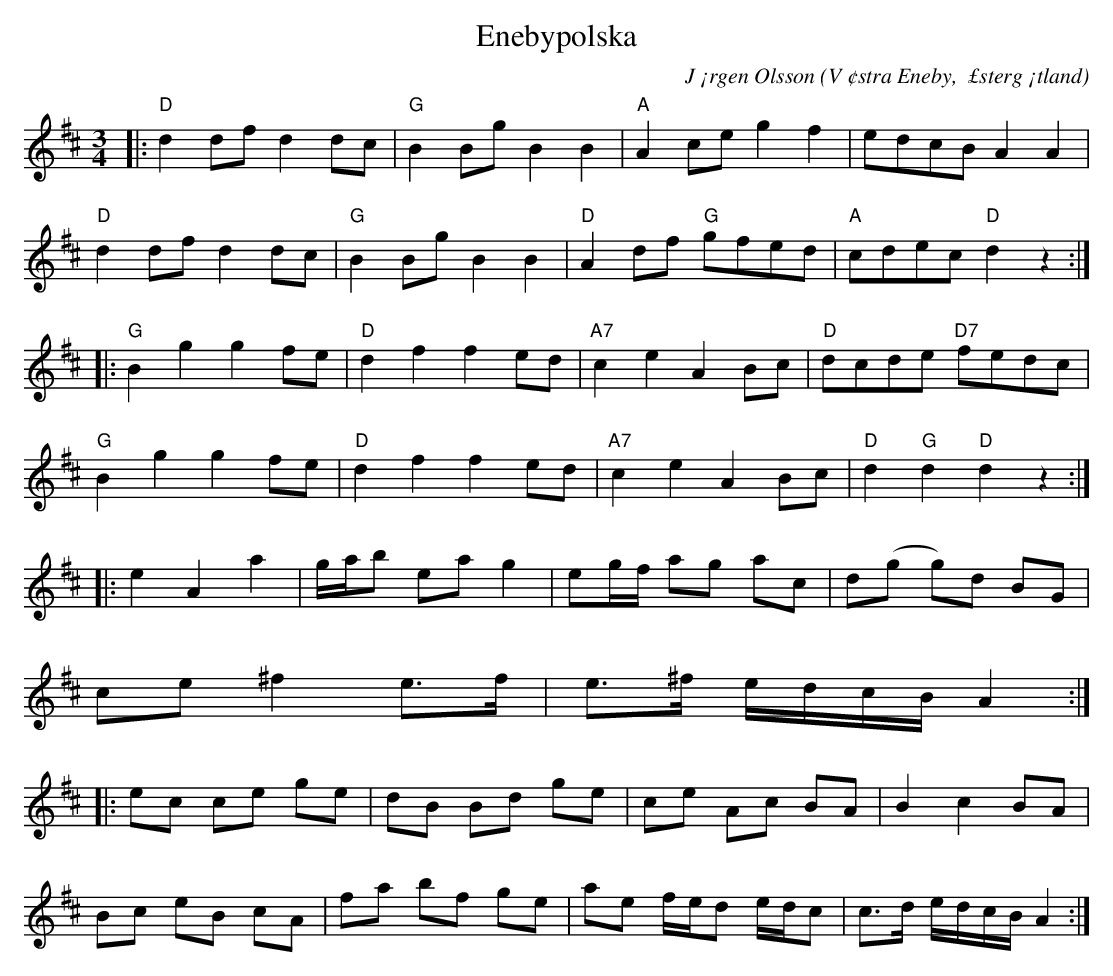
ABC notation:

X:1
T:Enebypolska
C:J ¡rgen Olsson
O:V ¢stra Eneby,  £sterg ¡tland
M:3/4
L:1/8
K:D
|: "D"d2dfd2dc | "G"B2BgB2B2 | "A"A2ceg2f2 | edcBA2A2 |
   "D"d2dfd2dc | "G"B2BgB2B2 | "D"A2df "G"gfed | "A"cdec"D"d2z2:|
|: "G"B2g2g2fe | "D"d2f2f2ed | "A7"c2e2A2Bc | "D"dcde "D7"fedc |
   "G"B2g2g2fe | "D"d2f2f2ed | "A7"c2e2A2Bc | "D"d2"G"d2"D"d2z2:|
|: e2 A2 a2 | g/a/b ea g2 | eg/f/ ag ac | d(g g)d BG |
ce ^f2 e>f |e>^f e/d/c/B/ A2 :|
|:ec ce ge | dB Bd ge | ce Ac BA | B2 c2 BA |
Bc eB cA | fa bf ge | ae f/e/d e/d/c | c>d e/d/c/B/ A2 :|
